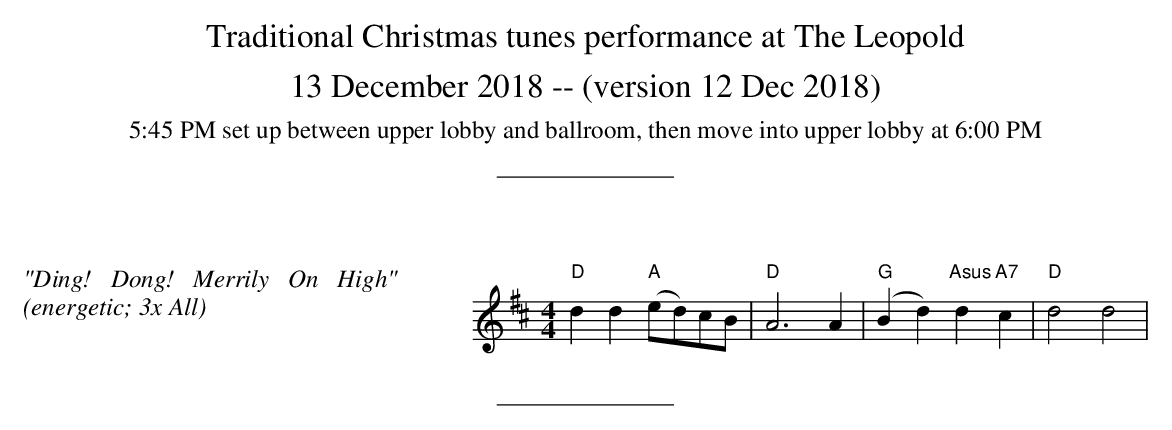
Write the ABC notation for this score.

X:1
M: 4/4
L: 1/4
K: D major treble
%%begintext justify
%%"Ding! Dong! Merrily On High"
%%(energetic; 3x All)
%%endtext
 "D" d d "A" (e/d/)c/B/ | "D" A3 A | "G" (B d) "Asus" d "A7" c | "D" d2 d2 |
